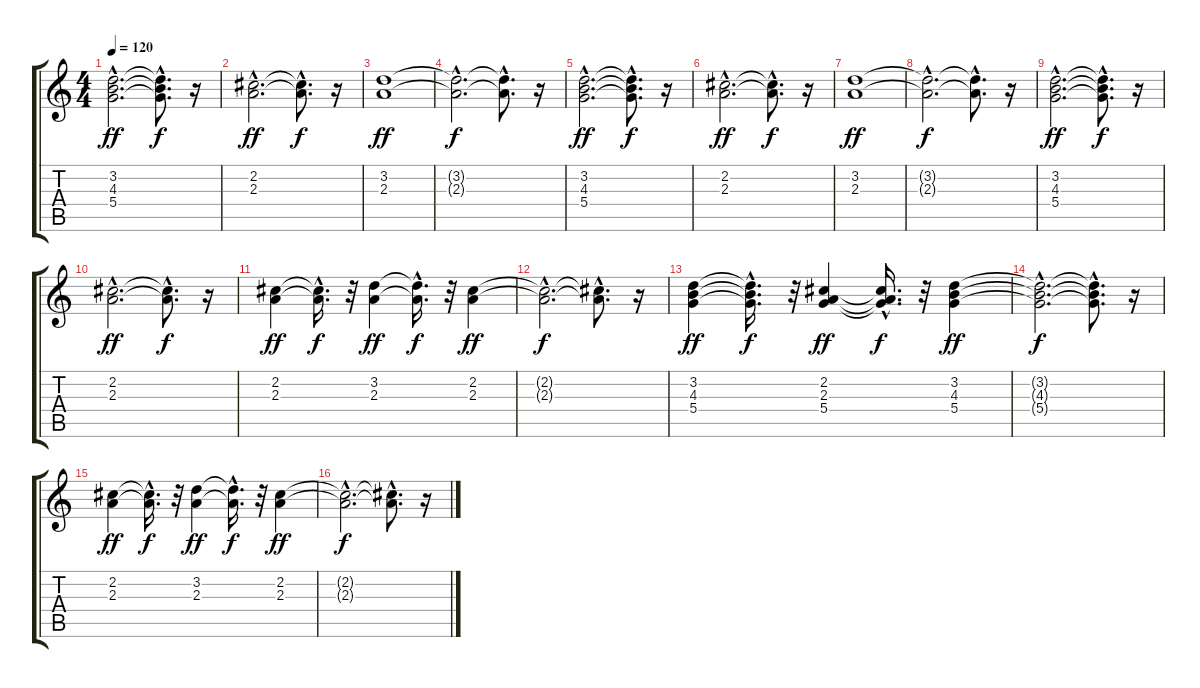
\track "" {instrument electricguitarmuted}
\staff {score tabs}
\tuning (E4 B3 G3 D3 A2 E2) {hide}
\ts (4 4)
\tempo 120
\clef g2
\ks c
(3.2{hac} 4.3{hac} 5.4{hac}).2{d dy ff} (3.2{hac t} 4.3{hac t} 5.4{hac t}).8{d dy f} r.16 |
(2.2{hac} 2.3{hac}).2{d dy ff} (2.2{hac t} 2.3{hac t}).8{d dy f} r.16 |
(3.2 2.3).1{dy ff} |
(3.2{hac t} 2.3{hac t}).2{d dy f} (3.2{hac t} 2.3{hac t}).8{d} r.16 |
(3.2{hac} 4.3{hac} 5.4{hac}).2{d dy ff} (3.2{hac t} 4.3{hac t} 5.4{hac t}).8{d dy f} r.16 |
(2.2{hac} 2.3{hac}).2{d dy ff} (2.2{hac t} 2.3{hac t}).8{d dy f} r.16 |
(3.2 2.3).1{dy ff} |
(3.2{hac t} 2.3{hac t}).2{d dy f} (3.2{hac t} 2.3{hac t}).8{d} r.16 |
(3.2{hac} 4.3{hac} 5.4{hac}).2{d dy ff} (3.2{hac t} 4.3{hac t} 5.4{hac t}).8{d dy f} r.16 |
(2.2{hac} 2.3{hac}).2{d dy ff} (2.2{hac t} 2.3{hac t}).8{d dy f} r.16 |
(2.2 2.3).4{dy ff} (2.2{hac t} 2.3{hac t}).16{d dy f} r.32 (3.2 2.3).4{dy ff} (3.2{hac t} 2.3{hac t}).16{d dy f} r.32 (2.2 2.3).4{dy ff} |
(2.2{hac t} 2.3{hac t}).2{d dy f} (2.2{hac t} 2.3{hac t}).8{d} r.16 |
(3.2 4.3 5.4).4{dy ff} (3.2{hac t} 4.3{hac t} 5.4{hac t}).16{d dy f} r.32 (2.2 2.3 5.4).4{dy ff} (2.2{hac t} 2.3{hac t} 5.4{hac t}).16{d dy f} r.32 (3.2 4.3 5.4).4{dy ff} |
(3.2{hac t} 4.3{hac t} 5.4{hac t}).2{d dy f} (3.2{hac t} 4.3{hac t} 5.4{hac t}).8{d} r.16 |
(2.2 2.3).4{dy ff} (2.2{hac t} 2.3{hac t}).16{d dy f} r.32 (3.2 2.3).4{dy ff} (3.2{hac t} 2.3{hac t}).16{d dy f} r.32 (2.2 2.3).4{dy ff} |
(2.2{hac t} 2.3{hac t}).2{d dy f} (2.2{hac t} 2.3{hac t}).8{d} r.16
